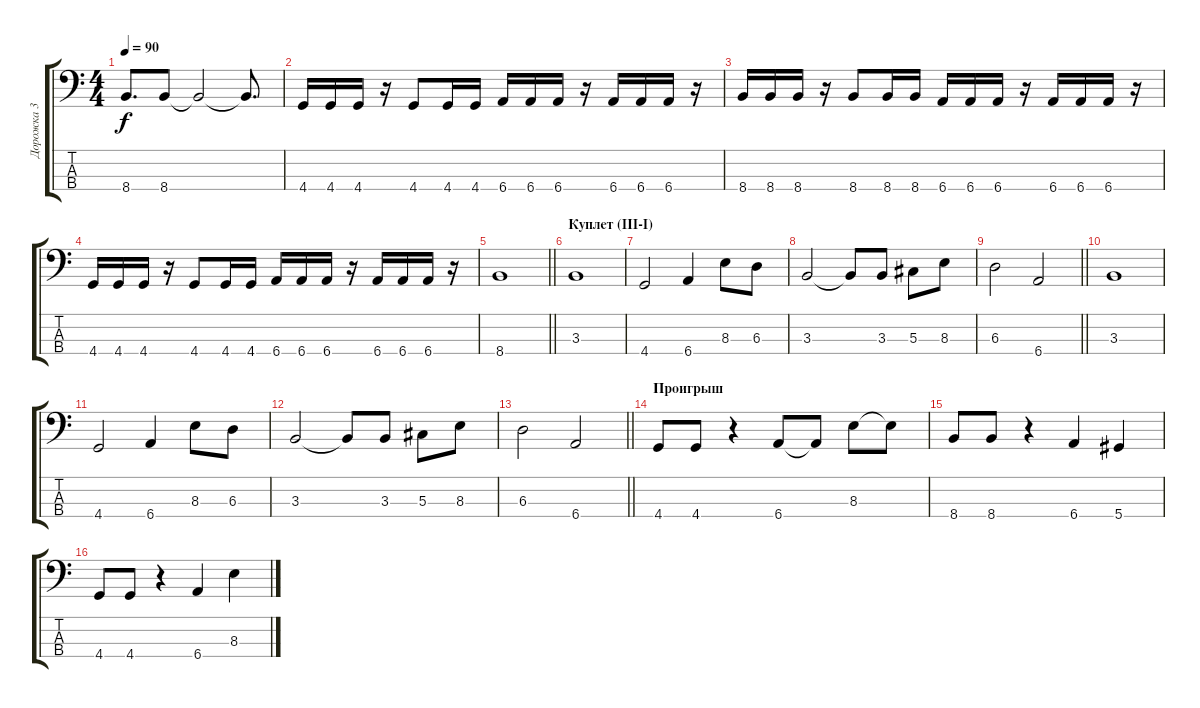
\track ("Дорожка 3" "Дорожка 3") {instrument electricbassfinger}
\staff {score tabs}
\tuning (Gb2 Db2 Ab1 Eb1) {hide}
\ts (4 4)
\tempo 90
\clef f4
\ks c
8.4.8{d dy f} 8.4.8 8.4{t}.2 8.4{t}.8{d} |
4.4.16 4.4.16 4.4.16 r.16 4.4.8 4.4.16 4.4.16 6.4.16 6.4.16 6.4.16 r.16 6.4.16 6.4.16 6.4.16 r.16 |
8.4.16 8.4.16 8.4.16 r.16 8.4.8 8.4.16 8.4.16 6.4.16 6.4.16 6.4.16 r.16 6.4.16 6.4.16 6.4.16 r.16 |
4.4.16 4.4.16 4.4.16 r.16 4.4.8 4.4.16 4.4.16 6.4.16 6.4.16 6.4.16 r.16 6.4.16 6.4.16 6.4.16 r.16 |
\barLineRight lightlight
8.4.1 |
\section ("" "Куплет (III-I)")
3.3.1{instrument electricbassfinger} |
4.4.2 6.4.4 8.3.8 6.3.8 |
3.3.2 3.3{t}.8 3.3.8 5.3.8 8.3.8 |
\barLineRight lightlight
6.3.2 6.4.2 |
3.3.1 |
4.4.2 6.4.4 8.3.8 6.3.8 |
3.3.2 3.3{t}.8 3.3.8 5.3.8 8.3.8 |
\barLineRight lightlight
6.3.2 6.4.2 |
\section ("" "Проигрыш")
4.4.8{instrument slapbass1} 4.4.8 r.4 6.4.8 6.4{t}.8 8.3.8 8.3{t}.8 |
8.4.8 8.4.8 r.4 6.4.4 5.4.4 |
4.4.8 4.4.8 r.4 6.4.4 8.3.4
